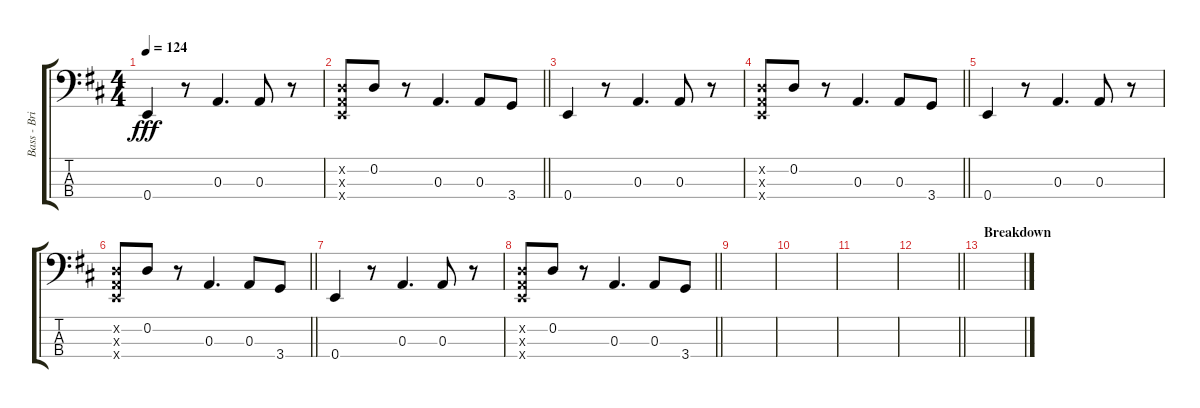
\track ("Bass - Brian Weaver" "Bass - Bri") {instrument electricbassfinger}
\staff {score tabs}
\tuning (G2 D2 A1 E1) {hide}
\ts (4 4)
\tempo 124
\clef f4
\ks d
0.4.4{dy fff} r.8 0.3.4{d} 0.3.8 r.8 |
\barLineRight lightlight
(0.2{x} 0.3{x} 0.4{x}).8 0.2.8 r.8 0.3.4{d} 0.3.8 3.4.8 |
0.4.4 r.8 0.3.4{d} 0.3.8 r.8 |
\barLineRight lightlight
(0.2{x} 0.3{x} 0.4{x}).8 0.2.8 r.8 0.3.4{d} 0.3.8 3.4.8 |
0.4.4 r.8 0.3.4{d} 0.3.8 r.8 |
\barLineRight lightlight
(0.2{x} 0.3{x} 0.4{x}).8 0.2.8 r.8 0.3.4{d} 0.3.8 3.4.8 |
0.4.4 r.8 0.3.4{d} 0.3.8 r.8 |
\barLineRight lightlight
(0.2{x} 0.3{x} 0.4{x}).8 0.2.8 r.8 0.3.4{d} 0.3.8 3.4.8 |
|
|
|
\barLineRight lightlight
|
\section ("" "Breakdown")
